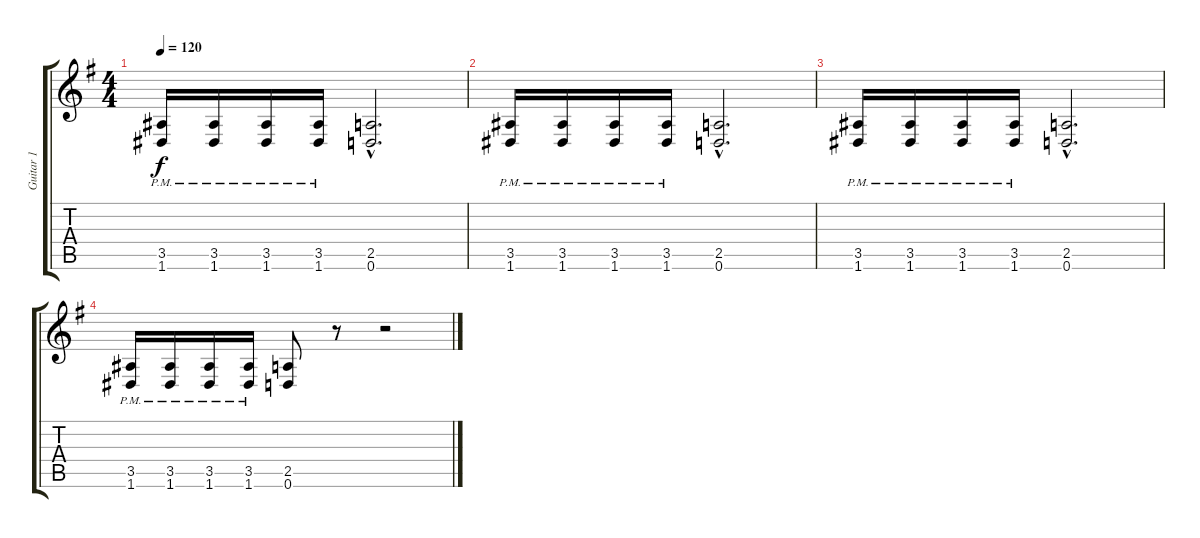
\track ("Guitar 1" "Guitar 1") {instrument distortionguitar}
\staff {score tabs}
\tuning (D4 A3 F3 C3 G2 D2) {hide}
\ts (4 4)
\tempo 120
\clef g2
\ks eminor
(3.5{pm} 1.6{pm}).16{dy f} (3.5{pm} 1.6{pm}).16 (3.5{pm} 1.6{pm}).16 (3.5{pm} 1.6{pm}).16 (2.5{hac} 0.6{hac}).2{d} |
(3.5{pm} 1.6{pm}).16 (3.5{pm} 1.6{pm}).16 (3.5{pm} 1.6{pm}).16 (3.5{pm} 1.6{pm}).16 (2.5{hac} 0.6{hac}).2{d} |
(3.5{pm} 1.6{pm}).16 (3.5{pm} 1.6{pm}).16 (3.5{pm} 1.6{pm}).16 (3.5{pm} 1.6{pm}).16 (2.5{hac} 0.6{hac}).2{d} |
(3.5{pm} 1.6{pm}).16 (3.5{pm} 1.6{pm}).16 (3.5{pm} 1.6{pm}).16 (3.5{pm} 1.6{pm}).16 (2.5 0.6).8 r.8 r.2
